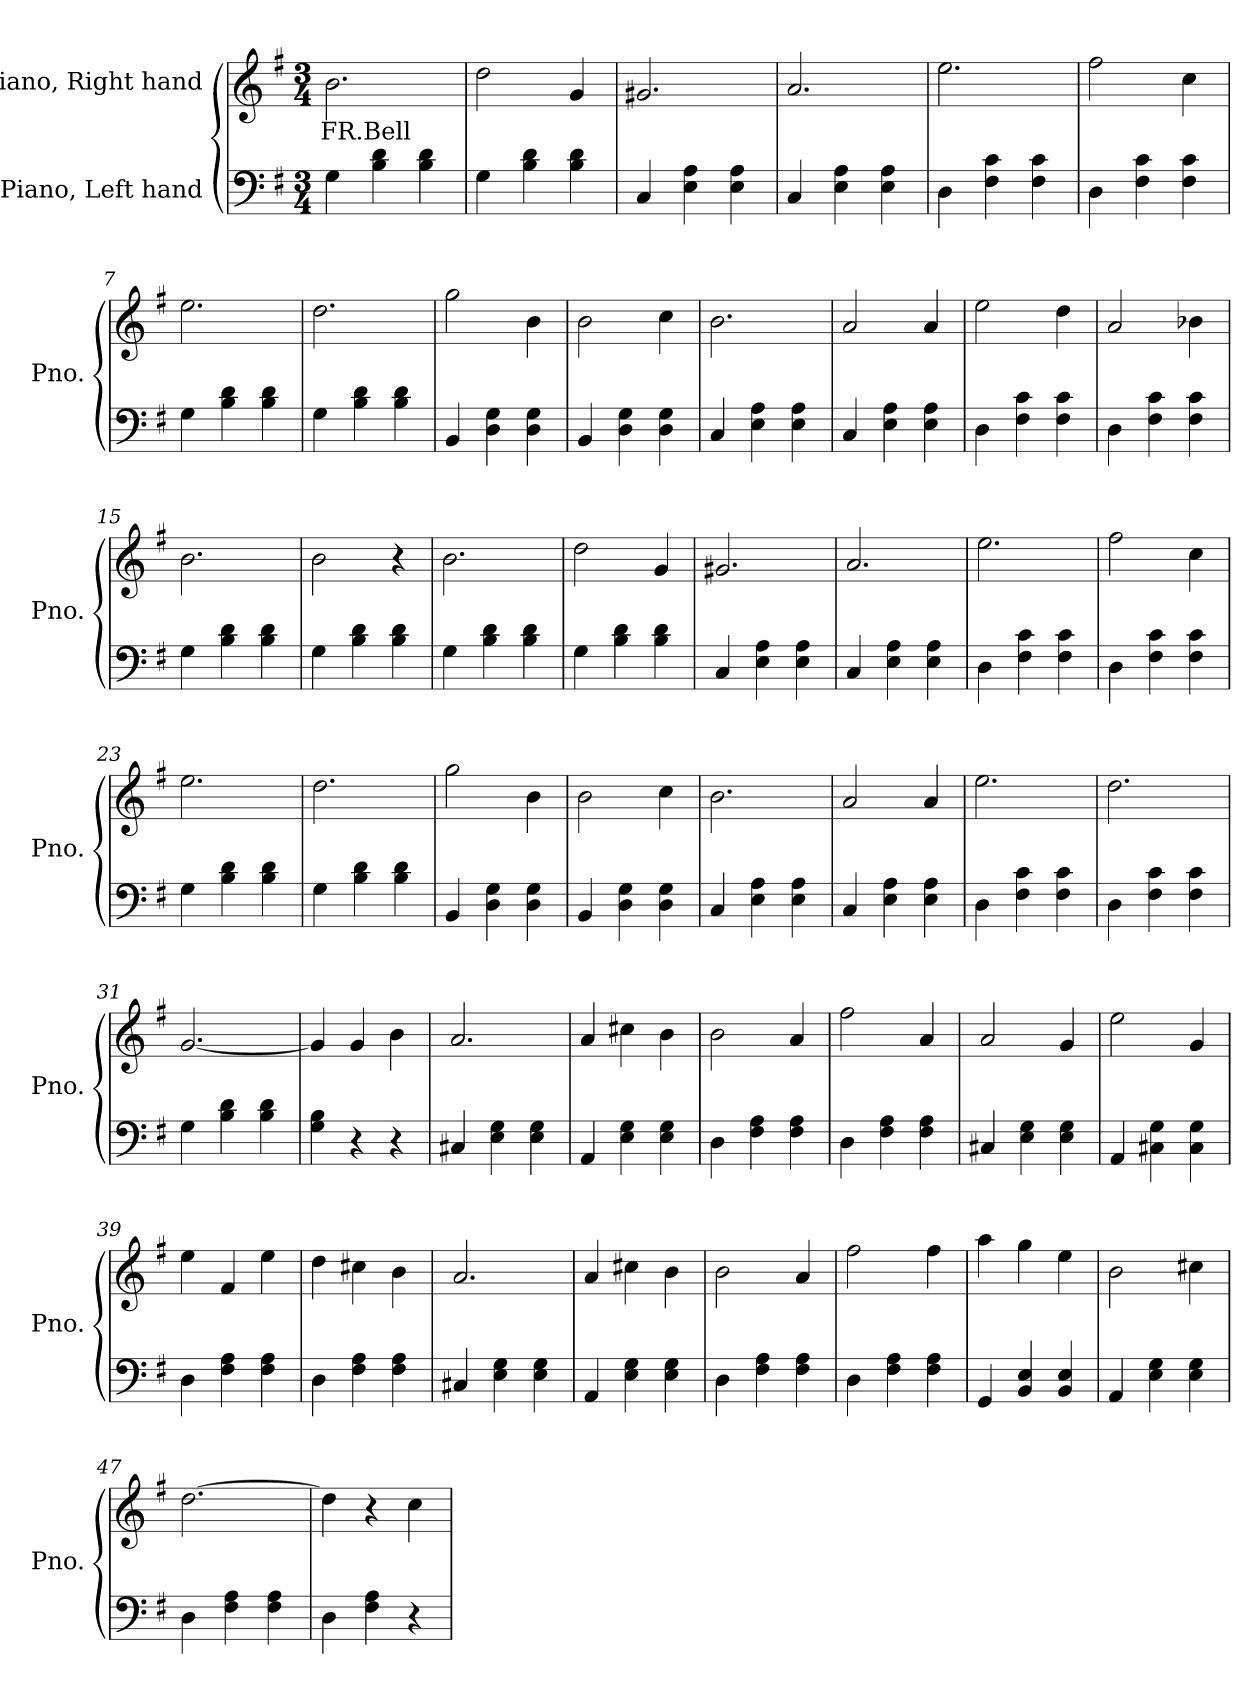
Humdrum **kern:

**kern	**kern	**text
*part2	*part1	*part1
*staff2	*staff1	*staff1
*I"Piano, Left hand	*I"Piano, Right hand	*
*I'Pno.	*I'Pno.	*
*clefF4	*clefG2	*
*k[f#]	*k[f#]	*
*M3/4	*M3/4	*
*MM100	*MM100	*
=1	=1	=1
!	!	!LO:LY:b
4G\	2.b\	FR.Bell
4B\ 4d\	.	.
4B\ 4d\	.	.
=2	=2	=2
4G\	2dd\	.
4B\ 4d\	.	.
4B\ 4d\	4g/	.
=3	=3	=3
4C/	2.g#X/	.
4E\ 4A\	.	.
4E\ 4A\	.	.
=4	=4	=4
4C/	2.a/	.
4E\ 4A\	.	.
4E\ 4A\	.	.
=5	=5	=5
4D\	2.ee\	.
4F#\ 4c\	.	.
4F#\ 4c\	.	.
=6	=6	=6
4D\	2ff#\	.
4F#\ 4c\	.	.
4F#\ 4c\	4cc\	.
=7	=7	=7
4G\	2.ee\	.
4B\ 4d\	.	.
4B\ 4d\	.	.
!!LO:LB:g=z
=8	=8	=8
4G\	2.dd\	.
4B\ 4d\	.	.
4B\ 4d\	.	.
=9	=9	=9
4BB/	2gg\	.
4D\ 4G\	.	.
4D\ 4G\	4b\	.
=10	=10	=10
4BB/	2b\	.
4D\ 4G\	.	.
4D\ 4G\	4cc\	.
=11	=11	=11
4C/	2.b\	.
4E\ 4A\	.	.
4E\ 4A\	.	.
=12	=12	=12
4C/	2a/	.
4E\ 4A\	.	.
4E\ 4A\	4a/	.
=13	=13	=13
4D\	2ee\	.
4F#\ 4c\	.	.
4F#\ 4c\	4dd\	.
=14	=14	=14
4D\	2a/	.
4F#\ 4c\	.	.
4F#\ 4c\	4b-X\	.
=15	=15	=15
4G\	2.b\	.
4B\ 4d\	.	.
4B\ 4d\	.	.
=16	=16	=16
4G\	2b\	.
4B\ 4d\	.	.
4B\ 4d\	4r	.
!!LO:LB:g=z
=17	=17	=17
4G\	2.b\	.
4B\ 4d\	.	.
4B\ 4d\	.	.
=18	=18	=18
4G\	2dd\	.
4B\ 4d\	.	.
4B\ 4d\	4g/	.
=19	=19	=19
4C/	2.g#X/	.
4E\ 4A\	.	.
4E\ 4A\	.	.
=20	=20	=20
4C/	2.a/	.
4E\ 4A\	.	.
4E\ 4A\	.	.
=21	=21	=21
4D\	2.ee\	.
4F#\ 4c\	.	.
4F#\ 4c\	.	.
=22	=22	=22
4D\	2ff#\	.
4F#\ 4c\	.	.
4F#\ 4c\	4cc\	.
=23	=23	=23
4G\	2.ee\	.
4B\ 4d\	.	.
4B\ 4d\	.	.
=24	=24	=24
4G\	2.dd\	.
4B\ 4d\	.	.
4B\ 4d\	.	.
=25	=25	=25
4BB/	2gg\	.
4D\ 4G\	.	.
4D\ 4G\	4b\	.
!!LO:LB:g=z
=26	=26	=26
4BB/	2b\	.
4D\ 4G\	.	.
4D\ 4G\	4cc\	.
=27	=27	=27
4C/	2.b\	.
4E\ 4A\	.	.
4E\ 4A\	.	.
=28	=28	=28
4C/	2a/	.
4E\ 4A\	.	.
4E\ 4A\	4a/	.
=29	=29	=29
4D\	2.ee\	.
4F#\ 4c\	.	.
4F#\ 4c\	.	.
=30	=30	=30
4D\	2.dd\	.
4F#\ 4c\	.	.
4F#\ 4c\	.	.
=31	=31	=31
4G\	[2.g/	.
4B\ 4d\	.	.
4B\ 4d\	.	.
=32	=32	=32
4G\ 4B\	4g/]	.
4r	4g/	.
4r	4b\	.
=33	=33	=33
4C#X/	2.a/	.
4E\ 4G\	.	.
4E\ 4G\	.	.
=34	=34	=34
4AA/	4a/	.
4E\ 4G\	4cc#X\	.
4E\ 4G\	4b\	.
=35	=35	=35
4D\	2b\	.
4F#\ 4A\	.	.
4F#\ 4A\	4a/	.
!!LO:LB:g=z
=36	=36	=36
4D\	2ff#\	.
4F#\ 4A\	.	.
4F#\ 4A\	4a/	.
=37	=37	=37
4C#X/	2a/	.
4E\ 4G\	.	.
4E\ 4G\	4g/	.
=38	=38	=38
4AA/	2ee\	.
4C#X\ 4G\	.	.
4C#\ 4G\	4g/	.
=39	=39	=39
4D\	4ee\	.
4F#\ 4A\	4f#/	.
4F#\ 4A\	4ee\	.
=40	=40	=40
4D\	4dd\	.
4F#\ 4A\	4cc#X\	.
4F#\ 4A\	4b\	.
=41	=41	=41
4C#X/	2.a/	.
4E\ 4G\	.	.
4E\ 4G\	.	.
=42	=42	=42
4AA/	4a/	.
4E\ 4G\	4cc#X\	.
4E\ 4G\	4b\	.
=43	=43	=43
4D\	2b\	.
4F#\ 4A\	.	.
4F#\ 4A\	4a/	.
=44	=44	=44
4D\	2ff#\	.
4F#\ 4A\	.	.
4F#\ 4A\	4ff#\	.
!!LO:LB:g=z
=45	=45	=45
4GG/	4aa\	.
4BB/ 4E/	4gg\	.
4BB/ 4E/	4ee\	.
=46	=46	=46
4AA/	2b\	.
4E\ 4G\	.	.
4E\ 4G\	4cc#X\	.
=47	=47	=47
4D\	[2.dd\	.
4F#\ 4A\	.	.
4F#\ 4A\	.	.
=48	=48	=48
4D\	4dd\]	.
4F#\ 4A\	4r	.
4r	4cc\	.
=	=	=
*-	*-	*-
